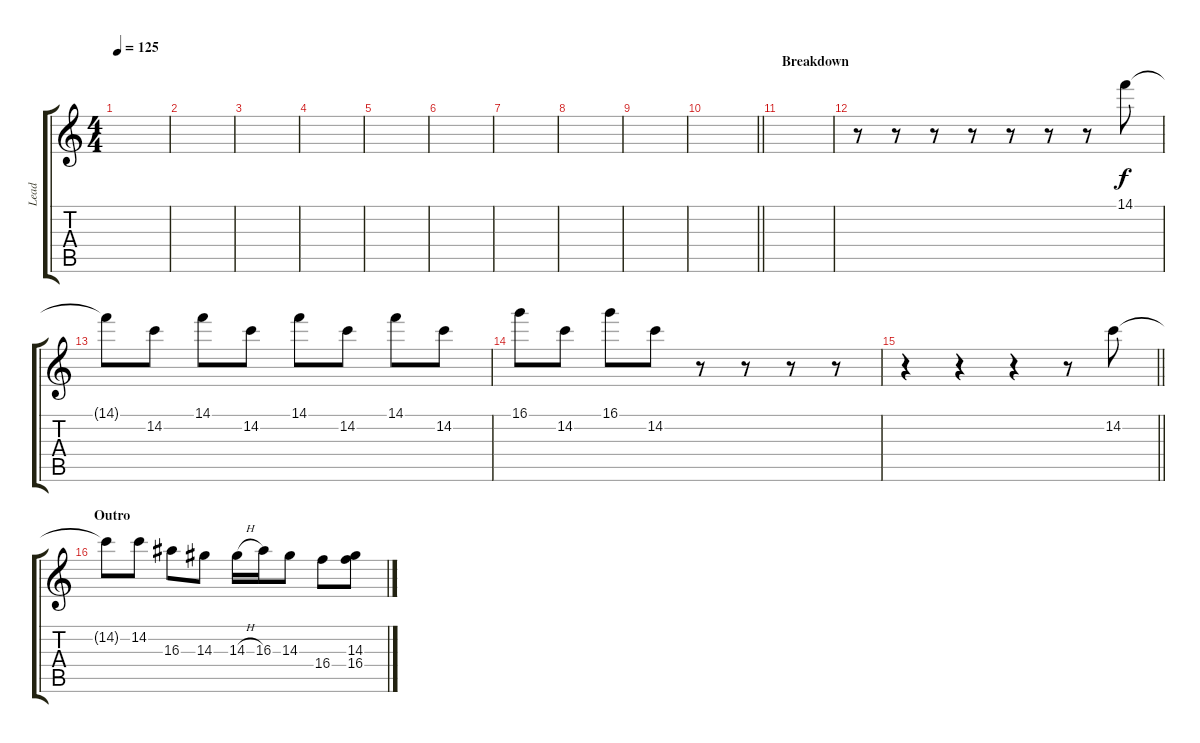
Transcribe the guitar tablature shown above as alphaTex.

\track ("Lead" "Lead") {instrument overdrivenguitar}
\staff {score tabs}
\tuning (Eb4 Bb3 Gb3 Db3 Ab2 Eb2) {hide}
\ts (4 4)
\tempo 125
\clef g2
\ks c
|
|
|
|
|
|
|
|
|
\barLineRight lightlight
|
\section ("" "Breakdown")
|
r.8 r.8 r.8 r.8 r.8 r.8 r.8 14.1.8 |
14.1{t}.8 14.2.8 14.1.8 14.2.8 14.1.8 14.2.8 14.1.8 14.2.8 |
16.1.8 14.2.8 16.1.8 14.2.8 r.8 r.8 r.8 r.8 |
\barLineRight lightlight
r.4 r.4 r.4 r.8 14.2.8 |
\section ("" "Outro")
14.2{t}.8 14.2.8 16.3.8 14.3.8 14.3{h}.16 16.3.16 14.3.8 16.4.8 (14.3 16.4).8
